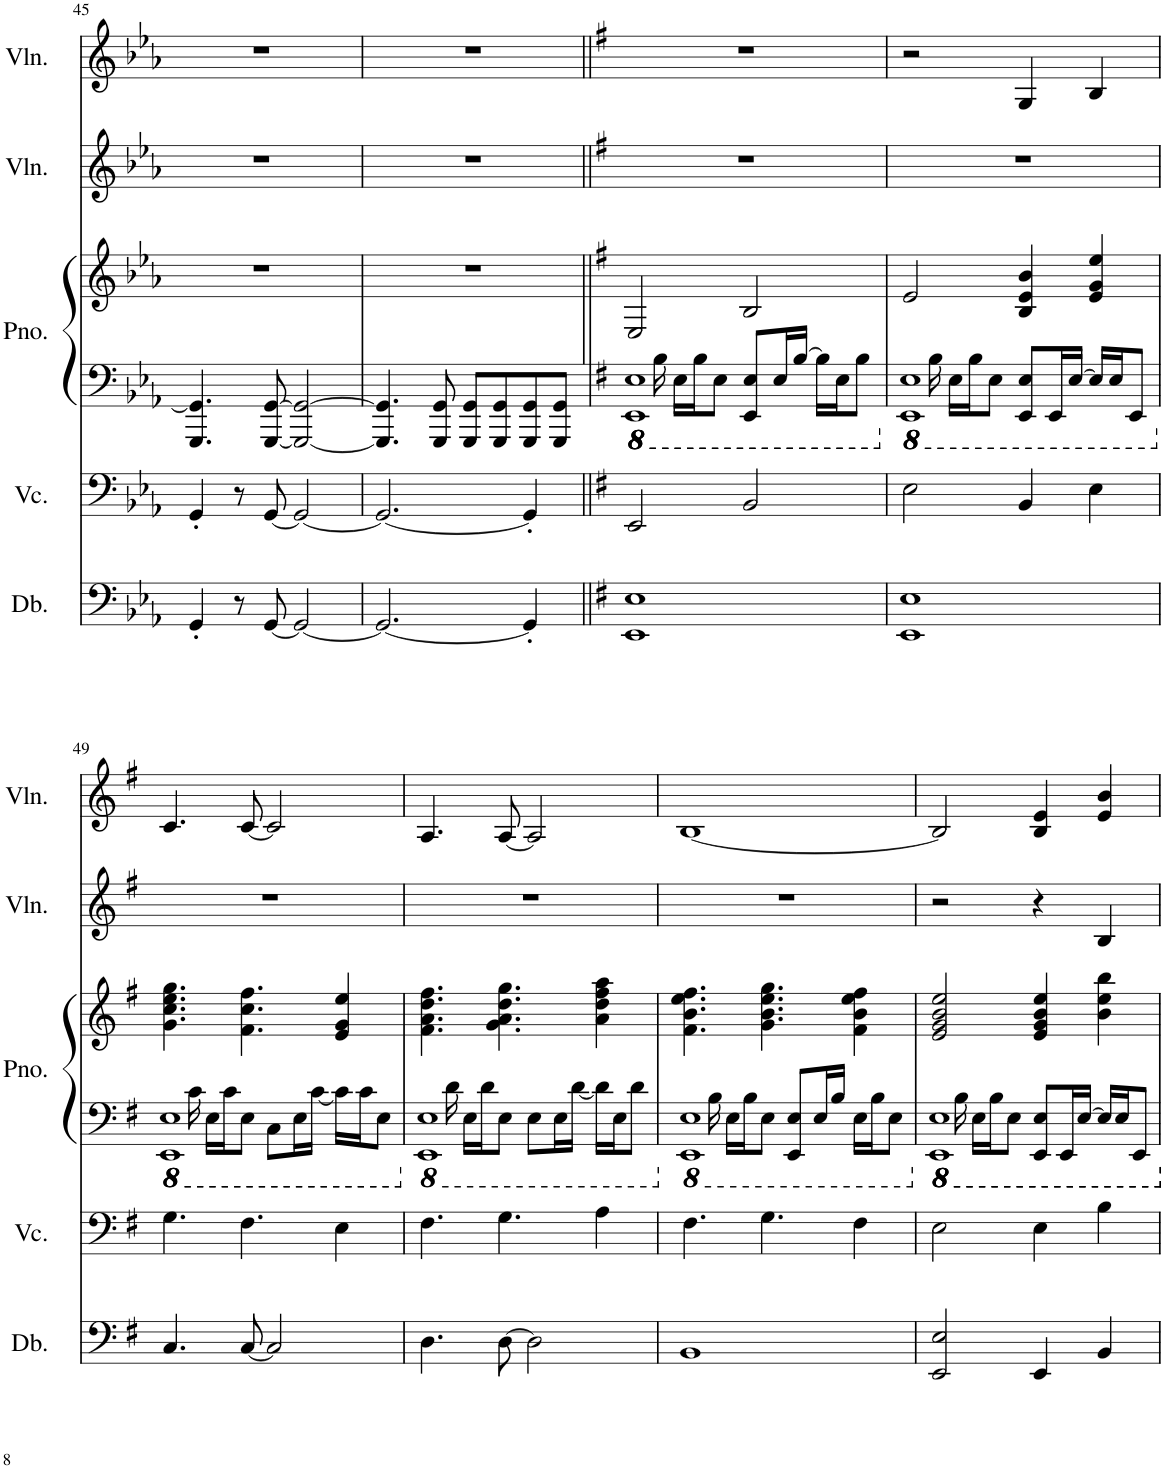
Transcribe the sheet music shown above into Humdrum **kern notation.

**kern	**kern	**kern	**kern	**kern	**kern
*part5	*part4	*part3	*part3	*part2	*part1
*staff6	*staff5	*staff4	*staff3	*staff2	*staff1
*I"Double Bass	*I"Violoncello	*I"Piano	*	*I"Violin	*I"Violin
*I'Db.	*I'Vc.	*I'Pno.	*	*I'Vln.	*I'Vln.
!!LO:PB:g=z
*clefF4	*clefF4	*clefF4	*clefG2	*clefG2	*clefG2
*Trd7c12	*	*	*	*	*
*k[b-e-a-]	*k[b-e-a-]	*k[b-e-a-]	*k[b-e-a-]	*k[b-e-a-]	*k[b-e-a-]
*M4/4	*M4/4	*M4/4	*M4/4	*M4/4	*M4/4
=45	=45	=45	=45	=45	=45
4GG'/	4GG'/	4.GGG/ 4.GG/]	1r	1r	1r
8r	8r	.	.	.	.
[8GG/	[8GG/	[8GGG/ [8GG/	.	.	.
2GG/_	2GG/_	2GGG/_ 2GG/_	.	.	.
=46	=46	=46	=46	=46	=46
2.GG/_	2.GG/_	4.GGG/] 4.GG/]	1r	1r	1r
.	.	8GGG/ 8GG/	.	.	.
.	.	8GGG/ 8GG/L	.	.	.
.	.	8GGG/ 8GG/	.	.	.
4GG'/]	4GG'/]	8GGG/ 8GG/	.	.	.
.	.	8GGG/ 8GG/J	.	.	.
=47||	=47||	=47||	=47||	=47||	=47||
*k[f#]	*k[f#]	*k[f#]	*k[f#]	*k[f#]	*k[f#]
*	*	*8ba	*	*	*
*	*	*8ba	*	*	*
*	*	*8ba	*	*	*
*	*	*8ba	*	*	*
*	*	*^	*	*	*
1EE 1E	2EE/	1EEE 1EE	8.ryy	2E/	1r	1r
.	.	.	16BB\	.	.	.
*	*	*X8ba	*	*	*	*
.	.	.	16EE\LL	.	.	.
*	*	*X8ba	*	*	*	*
.	.	.	16BB\J	.	.	.
*	*	*X8ba	*	*	*	*
.	.	.	8EE\J	.	.	.
.	2BB/	.	8EEE/ 8EE/L	2B/	.	.
.	.	.	16EE/L	.	.	.
.	.	.	[16BB/JJ	.	.	.
.	.	.	16BB\LL]	.	.	.
.	.	.	16EE\J	.	.	.
.	.	.	8BB\J	.	.	.
=48	=48	=48	=48	=48	=48	=48
*	*	*X8ba	*	*	*	*
*	*	*8ba	*	*	*	*
*	*	*8ba	*	*	*	*
*	*	*8ba	*	*	*	*
1EE 1E	2E\	1EEE 1EE	8.ryy	2e/	1r	2r
.	.	.	16BB\	.	.	.
*	*	*X8ba	*	*	*	*
.	.	.	16EE\LL	.	.	.
*	*	*X8ba	*	*	*	*
.	.	.	16BB\J	.	.	.
.	.	.	8EE\J	.	.	.
.	4BB/	.	8EEE/ 8EE/L	4B/ 4e/ 4b/	.	4G/
.	.	.	16EEE/L	.	.	.
.	.	.	[16EE/JJ	.	.	.
.	4E\	.	16EE/LL]	4e/ 4g/ 4ee/	.	4B/
.	.	.	16EE/J	.	.	.
.	.	.	8EEE/J	.	.	.
!!LO:LB:g=z
=49	=49	=49	=49	=49	=49	=49
*	*	*X8ba	*	*	*	*
*	*	*8ba	*	*	*	*
*	*	*8ba	*	*	*	*
*	*	*8ba	*	*	*	*
4.C/	4.G\	1EEE 1EE	8.ryy	4.g\ 4.cc\ 4.ee\ 4.gg\	1r	4.c/
.	.	.	16C\	.	.	.
*	*	*X8ba	*	*	*	*
.	.	.	16EE\LL	.	.	.
*	*	*X8ba	*	*	*	*
.	.	.	16C\J	.	.	.
[8C/	4.F#\	.	8EE\J	4.f#\ 4.cc\ 4.ff#\	.	[8c/
2C/]	.	.	8CC\L	.	.	2c/]
.	.	.	16EE\L	.	.	.
.	.	.	[16C\JJ	.	.	.
.	4E\	.	16C\LL]	4e/ 4g/ 4ee/	.	.
.	.	.	16C\J	.	.	.
.	.	.	8EE\J	.	.	.
=50	=50	=50	=50	=50	=50	=50
*	*	*X8ba	*	*	*	*
*	*	*8ba	*	*	*	*
*	*	*8ba	*	*	*	*
4.D\	4.F#\	1EEE 1EE	8.ryy	4.f#\ 4.a\ 4.dd\ 4.ff#\	1r	4.A/
.	.	.	16D\	.	.	.
*	*	*X8ba	*	*	*	*
.	.	.	16EE\LL	.	.	.
.	.	.	16D\J	.	.	.
[8D\	4.G\	.	8EE\J	4.g\ 4.a\ 4.dd\ 4.gg\	.	[8A/
2D\]	.	.	8EE\L	.	.	2A/]
.	.	.	16EE\L	.	.	.
.	.	.	[16D\JJ	.	.	.
.	4A\	.	16D\LL]	4a\ 4dd\ 4ff#\ 4aa\	.	.
.	.	.	16EE\J	.	.	.
.	.	.	8D\J	.	.	.
=51	=51	=51	=51	=51	=51	=51
*	*	*X8ba	*	*	*	*
*	*	*8ba	*	*	*	*
*	*	*8ba	*	*	*	*
1BB	4.F#\	1EEE 1EE	8.ryy	4.f#\ 4.b\ 4.ee\ 4.ff#\	1r	[1B
.	.	.	16BB\	.	.	.
*	*	*X8ba	*	*	*	*
.	.	.	16EE\LL	.	.	.
.	.	.	16BB\J	.	.	.
.	4.G\	.	8EE\J	4.g\ 4.b\ 4.ee\ 4.gg\	.	.
.	.	.	8EEE/ 8EE/L	.	.	.
.	.	.	16EE/L	.	.	.
.	.	.	16BB/JJ	.	.	.
.	4F#\	.	16EE\LL	4f#\ 4b\ 4ee\ 4ff#\	.	.
.	.	.	16BB\J	.	.	.
.	.	.	8EE\J	.	.	.
=52	=52	=52	=52	=52	=52	=52
*	*	*X8ba	*	*	*	*
*	*	*8ba	*	*	*	*
*	*	*8ba	*	*	*	*
*	*	*8ba	*	*	*	*
*	*	*8ba	*	*	*	*
2EE/ 2E/	2E\	1EEE 1EE	8.ryy	2e/ 2g/ 2b/ 2ee/	2r	2B/]
.	.	.	16BB\	.	.	.
*	*	*X8ba	*	*	*	*
.	.	.	16EE\LL	.	.	.
*	*	*X8ba	*	*	*	*
.	.	.	16BB\J	.	.	.
*	*	*X8ba	*	*	*	*
.	.	.	8EE\J	.	.	.
4EE/	4E\	.	8EEE/ 8EE/L	4e/ 4g/ 4b/ 4ee/	4r	4B/ 4e/
.	.	.	16EEE/L	.	.	.
.	.	.	[16EE/JJ	.	.	.
4BB/	4B\	.	16EE/LL]	4b\ 4ee\ 4bb\	4B/	4e/ 4b/
.	.	.	16EE/J	.	.	.
.	.	.	8EEE/J	.	.	.
*	*	*X8ba	*	*	*	*
*	*	*v	*v	*	*	*
=	=	=	=	=	=
*-	*-	*-	*-	*-	*-
